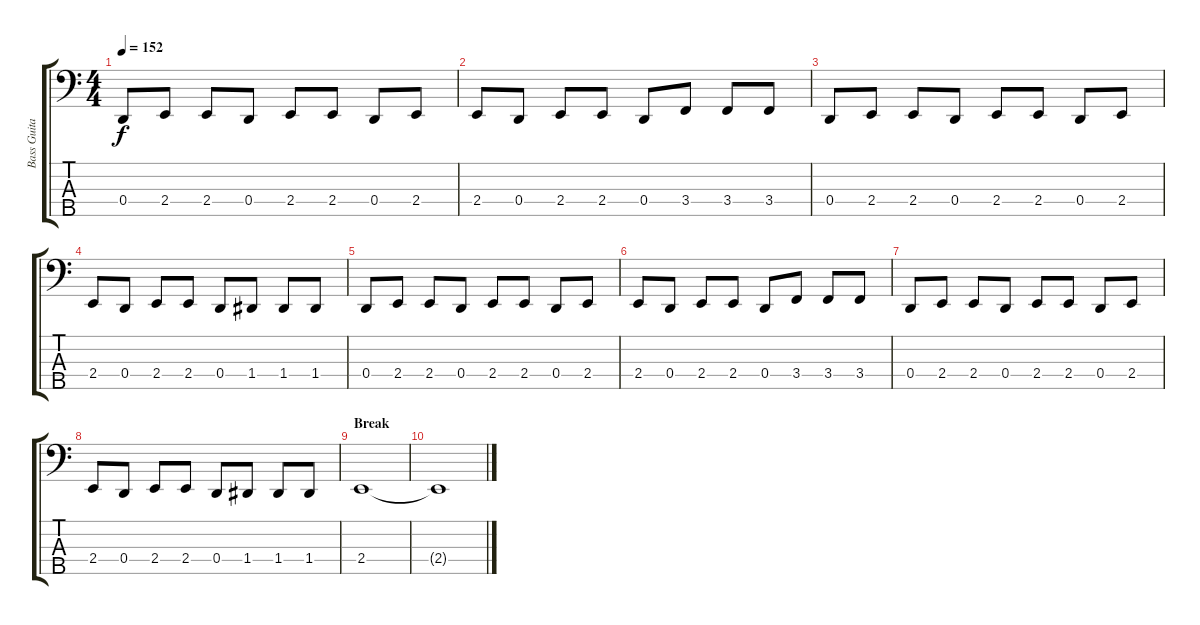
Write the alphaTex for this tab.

\track ("Bass Guitar" "Bass Guita") {instrument electricbasspick}
\staff {score tabs}
\tuning (F2 C2 G1 D1 A0) {hide}
\ts (4 4)
\tempo 152
\clef f4
\ks c
0.4.8{dy f} 2.4.8 2.4.8 0.4.8 2.4.8 2.4.8 0.4.8 2.4.8 |
2.4.8 0.4.8 2.4.8 2.4.8 0.4.8 3.4.8 3.4.8 3.4.8 |
0.4.8 2.4.8 2.4.8 0.4.8 2.4.8 2.4.8 0.4.8 2.4.8 |
2.4.8 0.4.8 2.4.8 2.4.8 0.4.8 1.4.8 1.4.8 1.4.8 |
0.4.8 2.4.8 2.4.8 0.4.8 2.4.8 2.4.8 0.4.8 2.4.8 |
2.4.8 0.4.8 2.4.8 2.4.8 0.4.8 3.4.8 3.4.8 3.4.8 |
0.4.8 2.4.8 2.4.8 0.4.8 2.4.8 2.4.8 0.4.8 2.4.8 |
2.4.8 0.4.8 2.4.8 2.4.8 0.4.8 1.4.8 1.4.8 1.4.8 |
\section ("" "Break")
2.4.1 |
2.4{t}.1
